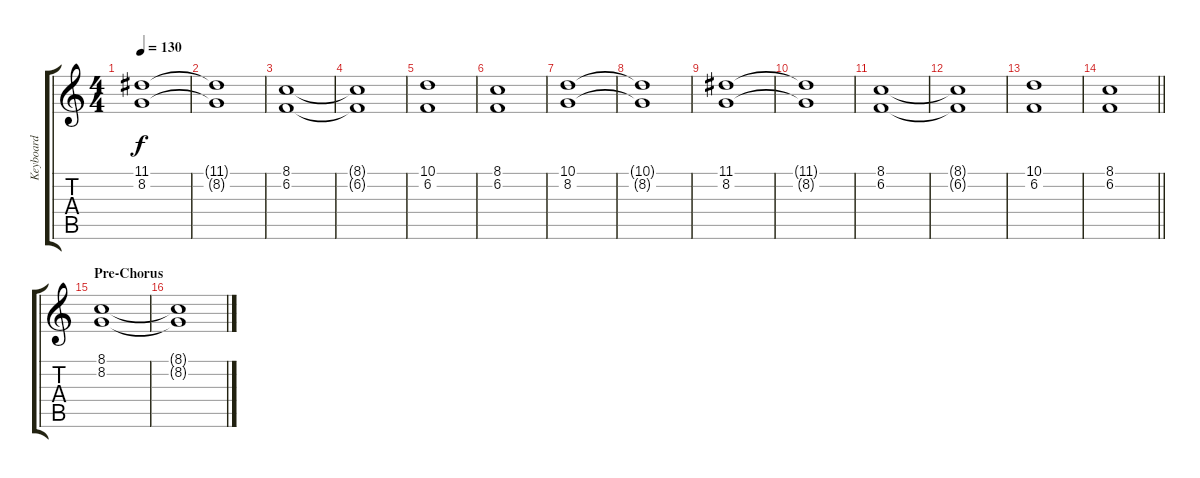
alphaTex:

\track ("Keyboard" "Keyboard") {instrument stringensemble1}
\staff {score tabs}
\tuning (E4 B3 G3 D3 A2 E2) {hide}
\ts (4 4)
\tempo 130
\clef g2
\ks c
(11.1 8.2).1{dy f} |
(11.1{t} 8.2{t}).1 |
(8.1 6.2).1 |
(8.1{t} 6.2{t}).1 |
(10.1 6.2).1 |
(8.1 6.2).1 |
(10.1 8.2).1 |
(10.1{t} 8.2{t}).1 |
(11.1 8.2).1 |
(11.1{t} 8.2{t}).1 |
(8.1 6.2).1 |
(8.1{t} 6.2{t}).1 |
(10.1 6.2).1 |
\barLineRight lightlight
(8.1 6.2).1 |
\section ("" "Pre-Chorus")
(8.1 8.2).1 |
(8.1{t} 8.2{t}).1
